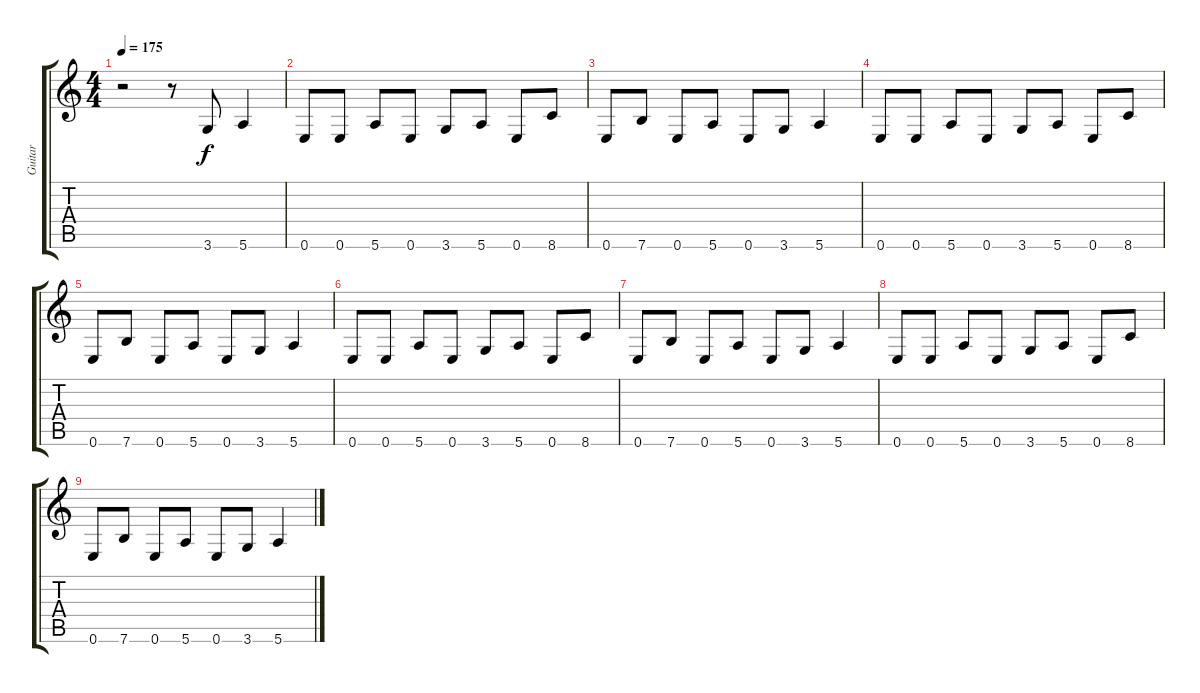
\track ("Guitar" "Guitar") {instrument distortionguitar}
\staff {score tabs}
\tuning (E4 B3 G3 D3 A2 E2) {hide}
\ts (4 4)
\tempo 175
\clef g2
\ks c
r.2{dy f instrument distortionguitar} r.8 3.6.8 5.6.4 |
0.6.8 0.6.8 5.6.8 0.6.8 3.6.8 5.6.8 0.6.8 8.6.8 |
0.6.8 7.6.8 0.6.8 5.6.8 0.6.8 3.6.8 5.6.4 |
0.6.8 0.6.8 5.6.8 0.6.8 3.6.8 5.6.8 0.6.8 8.6.8 |
0.6.8 7.6.8 0.6.8 5.6.8 0.6.8 3.6.8 5.6.4 |
0.6.8 0.6.8 5.6.8 0.6.8 3.6.8 5.6.8 0.6.8 8.6.8 |
0.6.8 7.6.8 0.6.8 5.6.8 0.6.8 3.6.8 5.6.4 |
0.6.8 0.6.8 5.6.8 0.6.8 3.6.8 5.6.8 0.6.8 8.6.8 |
0.6.8 7.6.8 0.6.8 5.6.8 0.6.8 3.6.8 5.6.4
